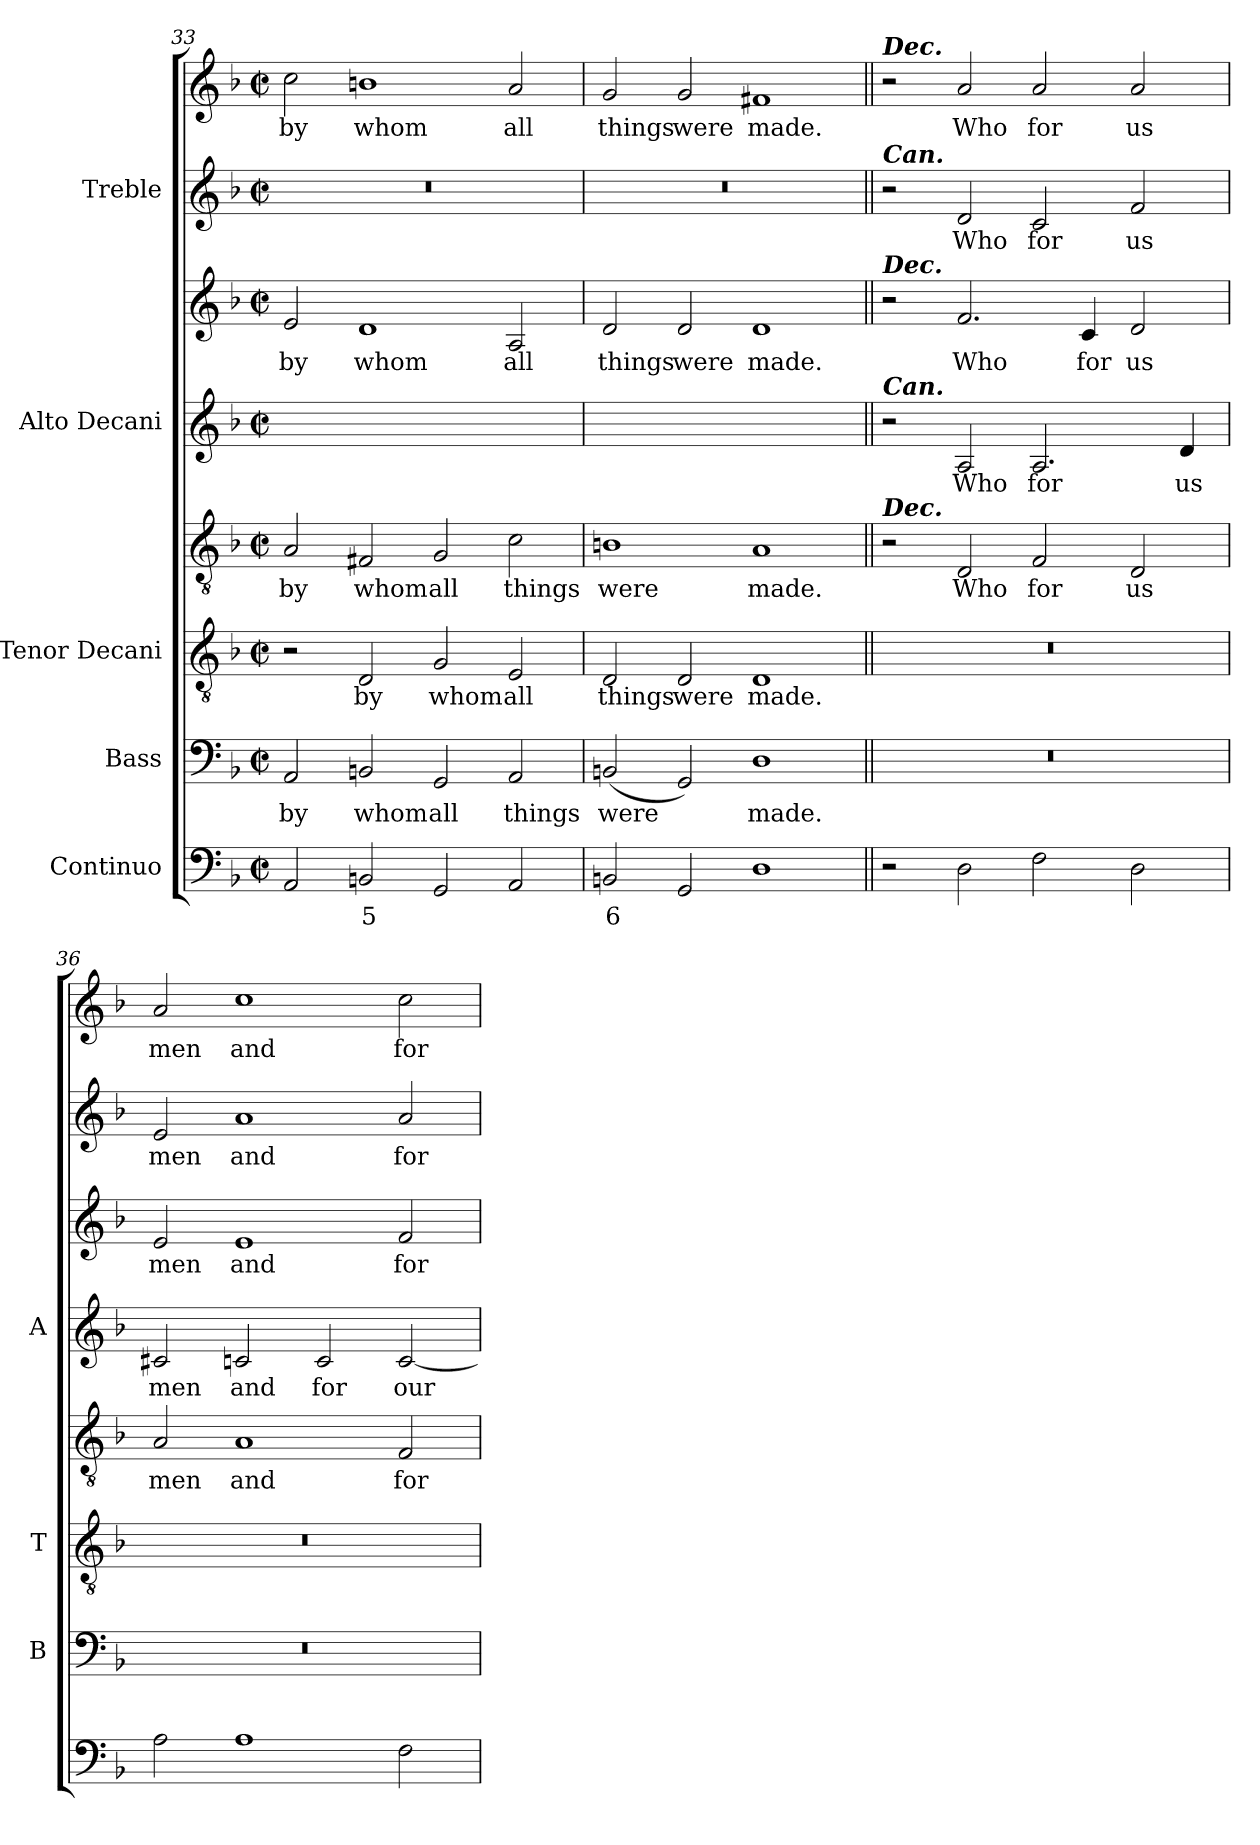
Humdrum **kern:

**kern	**text	**kern	**text	**kern	**text	**kern	**text	**kern	**text	**kern	**text	**kern	**text	**kern	**text
*part5	*part5	*part4	*part4	*part3	*part3	*part3	*part3	*part2	*part2	*part2	*part2	*part1	*part1	*part1	*part1
*staff8	*staff8	*staff7	*staff7	*staff6	*staff6	*staff5	*staff5	*staff4	*staff4	*staff3	*staff3	*staff2	*staff2	*staff1	*staff1
*I"Continuo	*	*I"Bass	*	*I"Tenor Decani	*	*	*	*I"Alto Decani	*	*	*	*I"Treble	*	*	*
*	*	*I'B	*	*I'T	*	*	*	*I'A	*	*	*	*	*	*	*
*clefF4	*	*clefF4	*	*clefGv2	*	*clefGv2	*	*clefG2	*	*clefG2	*	*clefG2	*	*clefG2	*
*k[b-]	*	*k[b-]	*	*k[b-]	*	*k[b-]	*	*k[b-]	*	*k[b-]	*	*k[b-]	*	*k[b-]	*
*F:	*	*F:	*	*F:	*	*F:	*	*F:	*	*F:	*	*F:	*	*F:	*
*M4/2	*	*M4/2	*	*M4/2	*	*M4/2	*	*M4/2	*	*M4/2	*	*M4/2	*	*M4/2	*
*met(c|)	*	*met(c|)	*	*met(c|)	*	*met(c|)	*	*met(c|)	*	*met(c|)	*	*met(c|)	*	*met(c|)	*
=33	=33	=33	=33	=33	=33	=33	=33	=33	=33	=33	=33	=33	=33	=33	=33
!	!	!	!LO:LY:b	!	!	!	!LO:LY:b	!	!	!	!LO:LY:b	!	!	!	!LO:LY:b
2AA	.	2AA	by	2r	.	2A	by	0ryy	.	2e	by	0r	.	2cc	by
!	!LO:LY:b	!	!LO:LY:b	!	!LO:LY:b	!	!LO:LY:b	!	!	!	!LO:LY:b	!	!	!	!LO:LY:b
2BBn	5	2BBn	whom	2D	by	2F#X	whom	.	.	1d	whom	.	.	1bn	whom
!	!	!	!LO:LY:b	!	!LO:LY:b	!	!LO:LY:b	!	!	!	!	!	!	!	!
2GG	.	2GG	all	2G	whom	2G	all	.	.	.	.	.	.	.	.
!	!	!	!LO:LY:b	!	!LO:LY:b	!	!LO:LY:b	!	!	!	!LO:LY:b	!	!	!	!LO:LY:b
2AA	.	2AA	things	2E	all	2c	things	.	.	2A	all	.	.	2a	all
=34	=34	=34	=34	=34	=34	=34	=34	=34	=34	=34	=34	=34	=34	=34	=34
!	!LO:LY:b	!	!LO:LY:b	!	!LO:LY:b	!	!LO:LY:b	!	!	!	!LO:LY:b	!	!	!	!LO:LY:b
2BBn	6	(<2BBn	were	2D	things	1Bn	were	0ryy	.	2d	things	0r	.	2g	things
!	!	!	!	!	!LO:LY:b	!	!	!	!	!	!LO:LY:b	!	!	!	!LO:LY:b
2GG	.	2GG)	.	2D	were	.	.	.	.	2d	were	.	.	2g	were
!	!	!	!LO:LY:b	!	!LO:LY:b	!	!LO:LY:b	!	!	!	!LO:LY:b	!	!	!	!LO:LY:b
1D	.	1D	made.	1D	made.	1A	made.	.	.	1d	made.	.	.	1f#X	made.
=35||	=35||	=35||	=35||	=35||	=35||	=35||	=35||	=35||	=35||	=35||	=35||	=35||	=35||	=35||	=35||
!	!	!	!	!	!	!	!	!	!	!	!	!	!	!LO:TX:a:Bi:t=Dec.	!
!	!	!	!	!	!	!	!	!	!	!	!	!LO:TX:a:Bi:t=Can.	!	!	!
!	!	!	!	!	!	!	!	!	!	!LO:TX:a:Bi:t=Dec.	!	!	!	!	!
!	!	!	!	!	!	!	!	!LO:TX:a:Bi:t=Can.	!	!	!	!	!	!	!
!	!	!	!	!	!	!LO:TX:a:Bi:t=Dec.	!	!	!	!	!	!	!	!	!
2r	.	0r	.	0r	.	2r	.	2r	.	2r	.	2r	.	2r	.
!	!	!	!	!	!	!	!LO:LY:b	!	!LO:LY:b	!	!LO:LY:b	!	!LO:LY:b	!	!LO:LY:b
2D	.	.	.	.	.	2D	Who	2A	Who	2.f	Who	2d	Who	2a	Who
!	!	!	!	!	!	!	!LO:LY:b	!	!LO:LY:b	!	!	!	!LO:LY:b	!	!LO:LY:b
2F	.	.	.	.	.	2F	for	2.A	for	.	.	2c	for	2a	for
!	!	!	!	!	!	!	!	!	!	!	!LO:LY:b	!	!	!	!
.	.	.	.	.	.	.	.	.	.	4c	for	.	.	.	.
!	!	!	!	!	!	!	!LO:LY:b	!	!	!	!LO:LY:b	!	!LO:LY:b	!	!LO:LY:b
2D	.	.	.	.	.	2D	us	.	.	2d	us	2f	us	2a	us
!	!	!	!	!	!	!	!	!	!LO:LY:b	!	!	!	!	!	!
.	.	.	.	.	.	.	.	4d	us	.	.	.	.	.	.
=36	=36	=36	=36	=36	=36	=36	=36	=36	=36	=36	=36	=36	=36	=36	=36
!	!	!	!	!	!	!	!LO:LY:b	!	!LO:LY:b	!	!LO:LY:b	!	!LO:LY:b	!	!LO:LY:b
2A	.	0r	.	0r	.	2A	men	2c#X	men	2e	men	2e	men	2a	men
!	!	!	!	!	!	!	!LO:LY:b	!	!LO:LY:b	!	!LO:LY:b	!	!LO:LY:b	!	!LO:LY:b
1A	.	.	.	.	.	1A	and	2cn	and	1e	and	1a	and	1cc	and
!	!	!	!	!	!	!	!	!	!LO:LY:b	!	!	!	!	!	!
.	.	.	.	.	.	.	.	2c	for	.	.	.	.	.	.
!	!	!	!	!	!	!	!LO:LY:b	!	!LO:LY:b	!	!LO:LY:b	!	!LO:LY:b	!	!LO:LY:b
2F	.	.	.	.	.	2F	for	[2c	our	2f	for	2a	for	2cc	for
=	=	=	=	=	=	=	=	=	=	=	=	=	=	=	=
*-	*-	*-	*-	*-	*-	*-	*-	*-	*-	*-	*-	*-	*-	*-	*-
